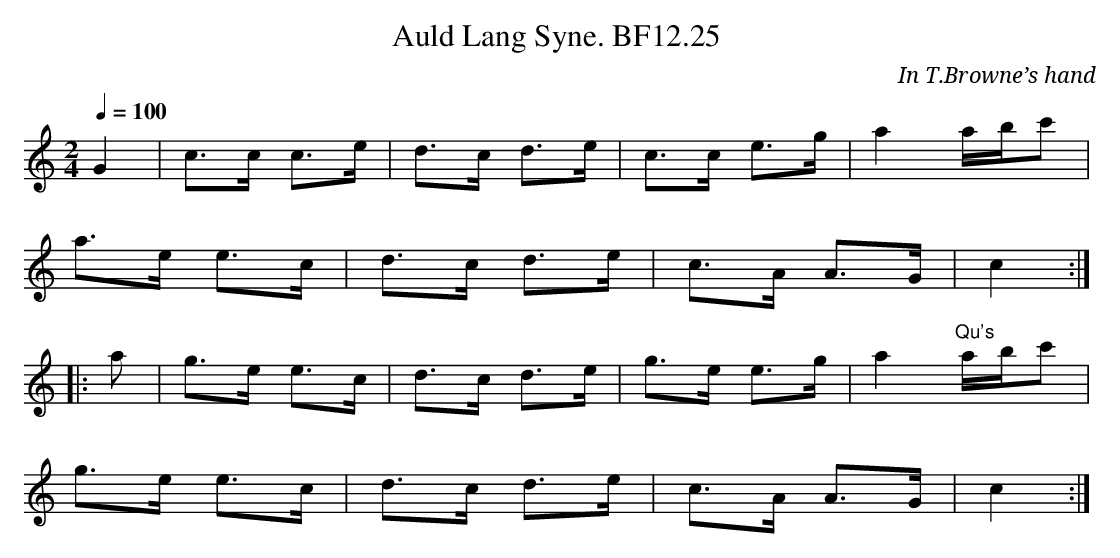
X:1
T:Auld Lang Syne. BF12.25
M:2/4
L:1/8
Q:1/4=100
C:In T.Browne’s hand
K:C major
G2|c>c c>e|d>c d>e|c>c e>g|a2 a/2b/2c'|
a>e e>c|d>c d>e|c>A A>G|c2:|
|:a|g>e e>c|d>c d>e|g>e e>g|a2 "^Qu's"a/b/c'|
g>e e>c|d>c d>e|c>A A>G|c2:|
